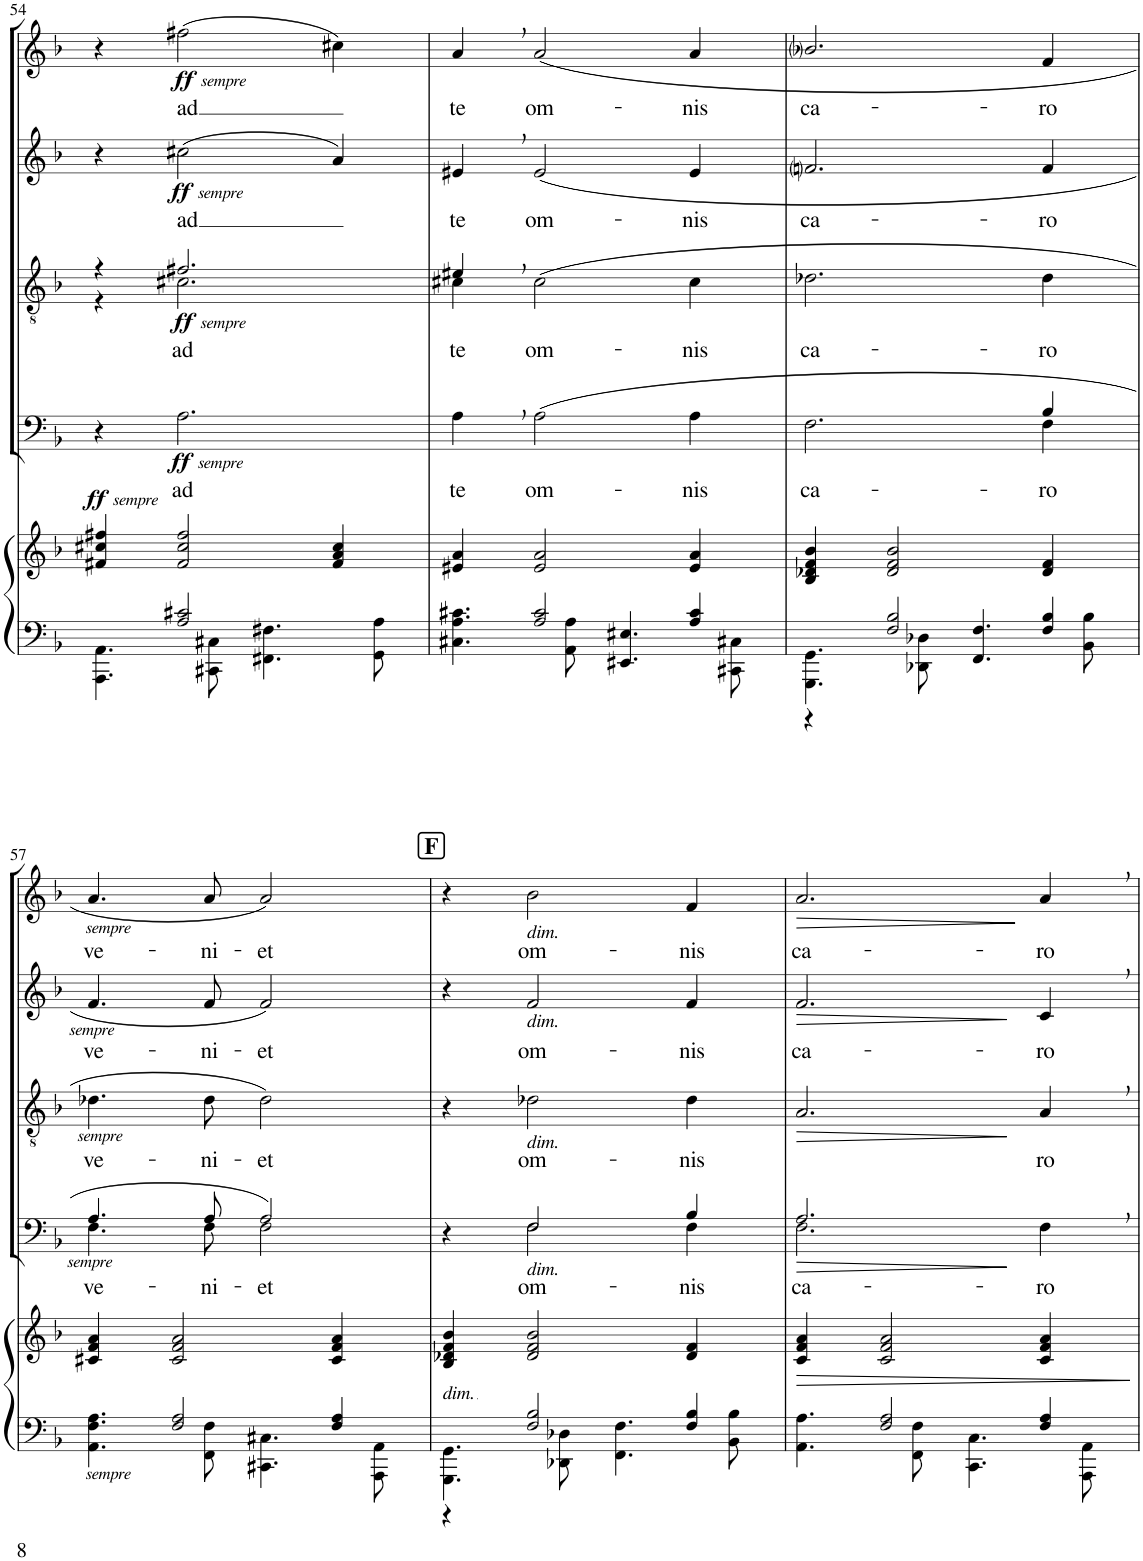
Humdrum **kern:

**kern	**kern	**dynam	**kern	**text	**dynam	**kern	**text	**dynam	**kern	**text	**dynam	**kern	**text	**dynam
*part5	*part5	*part5	*part4	*part4	*part4	*part3	*part3	*part3	*part2	*part2	*part2	*part1	*part1	*part1
*staff6	*staff5	*staff5/6	*staff4	*staff4	*staff4	*staff3	*staff3	*staff3	*staff2	*staff2	*staff2	*staff1	*staff1	*staff1
*I"PIANO	*	*	*I"BASSES	*	*	*I"TÉNORS	*	*	*I"ALTOS	*	*	*I"SOPRANOS	*	*
*I'Pno	*	*	*	*	*	*	*	*	*	*	*	*	*	*
!!LO:PB:g=z
*clefF4	*clefG2	*	*clefF4	*	*	*clefGv2	*	*	*clefG2	*	*	*clefG2	*	*
*k[b-]	*k[b-]	*	*k[b-]	*	*	*k[b-]	*	*	*k[b-]	*	*	*k[b-]	*	*
*M4/4	*M4/4	*	*M4/4	*	*	*M4/4	*	*	*M4/4	*	*	*M4/4	*	*
*met(c)	*met(c)	*	*met(c)	*	*	*met(c)	*	*	*met(c)	*	*	*met(c)	*	*
=54	=54	=54	=54	=54	=54	=54	=54	=54	=54	=54	=54	=54	=54	=54
*^	*	*	*	*	*	*^	*	*	*	*	*	*	*	*
!	!	!	!LO:DY:a	!	!	!	!	!	!	!	!	!	!	!	!	!
!	!	!	!LO:DY:n=1:a	!	!	!	!	!	!	!	!	!	!	!	!	!
4.AAA\ 4.AA\	4ryy	4f#X/ 4cc#X/ 4ff#X/	ff other-dynamics	4r	.	.	4r	4r	.	.	4r	.	.	4r	.	.
!	!	!	!	!	!LO:LY:b	!LO:DY:b	!	!	!LO:LY:b	!	!	!LO:LY:b	!	!	!LO:LY:b	!
!	!	!	!	!	!	!LO:DY:n=1:b	!	!	!	!LO:DY:b	!	!	!	!	!	!
!	!	!	!	!	!	!	!	!	!	!LO:DY:n=1:b	!	!	!LO:DY:b	!	!	!
!	!	!	!	!	!	!	!	!	!	!	!	!	!LO:DY:n=1:b	!	!	!LO:DY:b
!	!	!	!	!	!	!	!	!	!	!	!	!	!	!	!	!LO:DY:n=1:b
.	2A/ 2c#X/	2f#/ 2cc#/ 2ff#/	.	2.A\	ad	ff other-dynamics	2.f#X/	2.c#X\	ad	ff other-dynamics	(2cc#X\	ad	ff other-dynamics	(2ff#X\	ad	ff other-dynamics
8CC#X\ 8C#X\	.	.	.	.	.	.	.	.	.	.	.	.	.	.	.	.
4.FF#X\ 4.F#X\	.	.	.	.	.	.	.	.	.	.	.	.	.	.	.	.
.	4ryy	4f#/ 4a/ 4cc#/	.	.	.	.	.	.	.	.	4a/)	.	.	4cc#X\)	.	.
8GG\ 8A\	.	.	.	.	.	.	.	.	.	.	.	.	.	.	.	.
=55	=55	=55	=55	=55	=55	=55	=55	=55	=55	=55	=55	=55	=55	=55	=55	=55
!	!	!	!	!	!LO:LY:b	!	!	!	!LO:LY:b	!	!	!LO:LY:b	!	!	!LO:LY:b	!
4.C#X\ 4.A\ 4.c#X\	4ryy	4e#X/ 4a/	.	4A,\	te	.	4e#X,/	4c#X\	te	.	4e#X,/	te	.	4a,/	te	.
!	!	!	!	!	!LO:LY:b	!	!	!	!LO:LY:b	!	!	!LO:LY:b	!	!	!LO:LY:b	!
.	2A/ 2c#/	2e#/ 2a/	.	(2A\	om-	.	(2c#\	2.ryy	om-	.	(2e#/	om-	.	(2a/	om-	.
8AA\ 8A\	.	.	.	.	.	.	.	.	.	.	.	.	.	.	.	.
4.EE#X/ 4.E#X/	.	.	.	.	.	.	.	.	.	.	.	.	.	.	.	.
!	!	!	!	!	!LO:LY:b	!	!	!	!LO:LY:b	!	!	!LO:LY:b	!	!	!LO:LY:b	!
.	4A/ 4c#/	4e#/ 4a/	.	4A\	-nis	.	4c#\	.	-nis	.	4e#/	-nis	.	4a/	-nis	.
8CC#X\ 8C#X\	.	.	.	.	.	.	.	.	.	.	.	.	.	.	.	.
*	*	*	*	*	*	*	*v	*v	*	*	*	*	*	*	*	*
=56	=56	=56	=56	=56	=56	=56	=56	=56	=56	=56	=56	=56	=56	=56	=56
!	!	!	!	!	!LO:LY:b	!	!	!LO:LY:b	!	!	!LO:LY:b	!	!	!LO:LY:b	!
*	*	*	*	*^	*	*	*	*	*	*	*	*	*	*	*
4.GGG\ 4.GG\	4r	4B-/ 4d-X/ 4f/ 4b-/	.	2.F\	2.ryy	ca-	.	2.d-X\	ca-	.	2.fni/	ca-	.	2.b-i/	ca-	.
.	2F/ 2B-/	2d-/ 2f/ 2b-/	.	.	.	.	.	.	.	.	.	.	.	.	.	.
8DD-X\ 8D-X\	.	.	.	.	.	.	.	.	.	.	.	.	.	.	.	.
4.FF/ 4.F/	.	.	.	.	.	.	.	.	.	.	.	.	.	.	.	.
!	!	!	!	!	!	!LO:LY:b	!	!	!LO:LY:b	!	!	!LO:LY:b	!	!	!LO:LY:b	!
.	4F/ 4B-/	4d-/ 4f/	.	4B-/	4F\	-ro	.	4d-\	-ro	.	4f/	-ro	.	4f/	-ro	.
8BB-\ 8B-\	.	.	.	.	.	.	.	.	.	.	.	.	.	.	.	.
!!LO:LB:g=z
=57	=57	=57	=57	=57	=57	=57	=57	=57	=57	=57	=57	=57	=57	=57	=57	=57
!	!	!	!LO:DY:b=2	!	!	!LO:LY:b	!LO:DY:b	!	!LO:LY:b	!LO:DY:b	!	!LO:LY:b	!LO:DY:b	!	!LO:LY:b	!LO:DY:b
4.AA\ 4.F\ 4.A\	4ryy	4c#X/ 4f/ 4a/	other-dynamics	4.A/	4.F\	ve-	other-dynamics	4.d-X\	ve-	other-dynamics	4.f/	ve-	other-dynamics	4.a/	ve-	other-dynamics
.	2F/ 2A/	2c#/ 2f/ 2a/	.	.	.	.	.	.	.	.	.	.	.	.	.	.
!	!	!	!	!	!	!LO:LY:b	!	!	!LO:LY:b	!	!	!LO:LY:b	!	!	!LO:LY:b	!
8FF\ 8F\	.	.	.	8A/	8F\	-ni-	.	8d-\	-ni-	.	8f/	-ni-	.	8a/	-ni-	.
!	!	!	!	!	!	!LO:LY:b	!	!	!LO:LY:b	!	!	!LO:LY:b	!	!	!LO:LY:b	!
4.CC#X\ 4.C#X\	.	.	.	2A/)	2F\	-et	.	2d-\)	-et	.	2f/)	-et	.	2a/)	-et	.
.	4F/ 4A/	4c#/ 4f/ 4a/	.	.	.	.	.	.	.	.	.	.	.	.	.	.
8AAA\ 8AA\	.	.	.	.	.	.	.	.	.	.	.	.	.	.	.	.
!!LO:REH:place=s1:a:B:cj:fs=14:t=F
=58	=58	=58	=58	=58	=58	=58	=58	=58	=58	=58	=58	=58	=58	=58	=58	=58
!	!	!LO:TX:b:i:t=dim.	!	!	!	!	!	!	!	!	!	!	!	!	!	!
4.GGG\ 4.GG\	4r	4B-/ 4d-X/ 4f/ 4b-/	.	4r	4ryy	.	.	4r	.	.	4r	.	.	4r	.	.
!	!	!	!	!	!	!	!	!	!	!	!	!	!	!LO:TX:b:i:t=dim.	!	!
!	!	!	!	!	!	!	!	!	!	!	!LO:TX:b:i:t=dim.	!	!	!	!	!
!	!	!	!	!	!	!	!	!LO:TX:b:i:t=dim.	!	!	!	!	!	!	!	!
!	!	!	!	!LO:TX:b:i:t=dim.	!	!	!	!	!	!	!	!	!	!	!	!
!	!	!	!	!	!	!LO:LY:b	!	!	!LO:LY:b	!	!	!LO:LY:b	!	!	!LO:LY:b	!
.	2F/ 2B-/	2d-/ 2f/ 2b-/	.	2F/	2F\	om-	.	2d-X\	om-	.	2f/	om-	.	2b-\	om-	.
8DD-X\ 8D-X\	.	.	.	.	.	.	.	.	.	.	.	.	.	.	.	.
4.FF\ 4.F\	.	.	.	.	.	.	.	.	.	.	.	.	.	.	.	.
!	!	!	!	!	!	!LO:LY:b	!	!	!LO:LY:b	!	!	!LO:LY:b	!	!	!LO:LY:b	!
.	4F/ 4B-/	4d-/ 4f/	.	4B-/	4F\	-nis	.	4d-\	-nis	.	4f/	-nis	.	4f/	-nis	.
8BB-\ 8B-\	.	.	.	.	.	.	.	.	.	.	.	.	.	.	.	.
=59	=59	=59	=59	=59	=59	=59	=59	=59	=59	=59	=59	=59	=59	=59	=59	=59
!	!	!	!	!	!	!LO:LY:b	!LO:HP:b	!	!	!LO:HP:b	!	!LO:LY:b	!LO:HP:b	!	!LO:LY:b	!LO:HP:b
4.AA\ 4.A\	4ryy	4c/ 4f/ 4a/	.	2.A/	2.F\	ca-	>	2.A/	.	>	2.f/	ca-	>	2.a/	ca-	>
.	2F/ 2A/	2c/ 2f/ 2a/	.	.	.	.	.	.	.	.	.	.	.	.	.	.
8FF\ 8F\	.	.	.	.	.	.	.	.	.	.	.	.	.	.	.	.
4.CC\ 4.C\	.	.	.	.	.	.	.	.	.	.	.	.	.	.	.	.
!	!	!	!	!	!	!LO:LY:b	!	!	!LO:LY:b	!	!	!LO:LY:b	!	!	!LO:LY:b	!
.	4F/ 4A/	4c/ 4f/ 4a/	.	4F,\	4ryy	-ro	]	4A,/	-ro	]	4c,/	-ro	]	4a,/	-ro	]
8AAA\ 8AA\	.	.	.	.	.	.	.	.	.	.	.	.	.	.	.	.
*v	*v	*	*	*v	*v	*	*	*	*	*	*	*	*	*	*	*
=	=	=	=	=	=	=	=	=	=	=	=	=	=	=
*-	*-	*-	*-	*-	*-	*-	*-	*-	*-	*-	*-	*-	*-	*-
